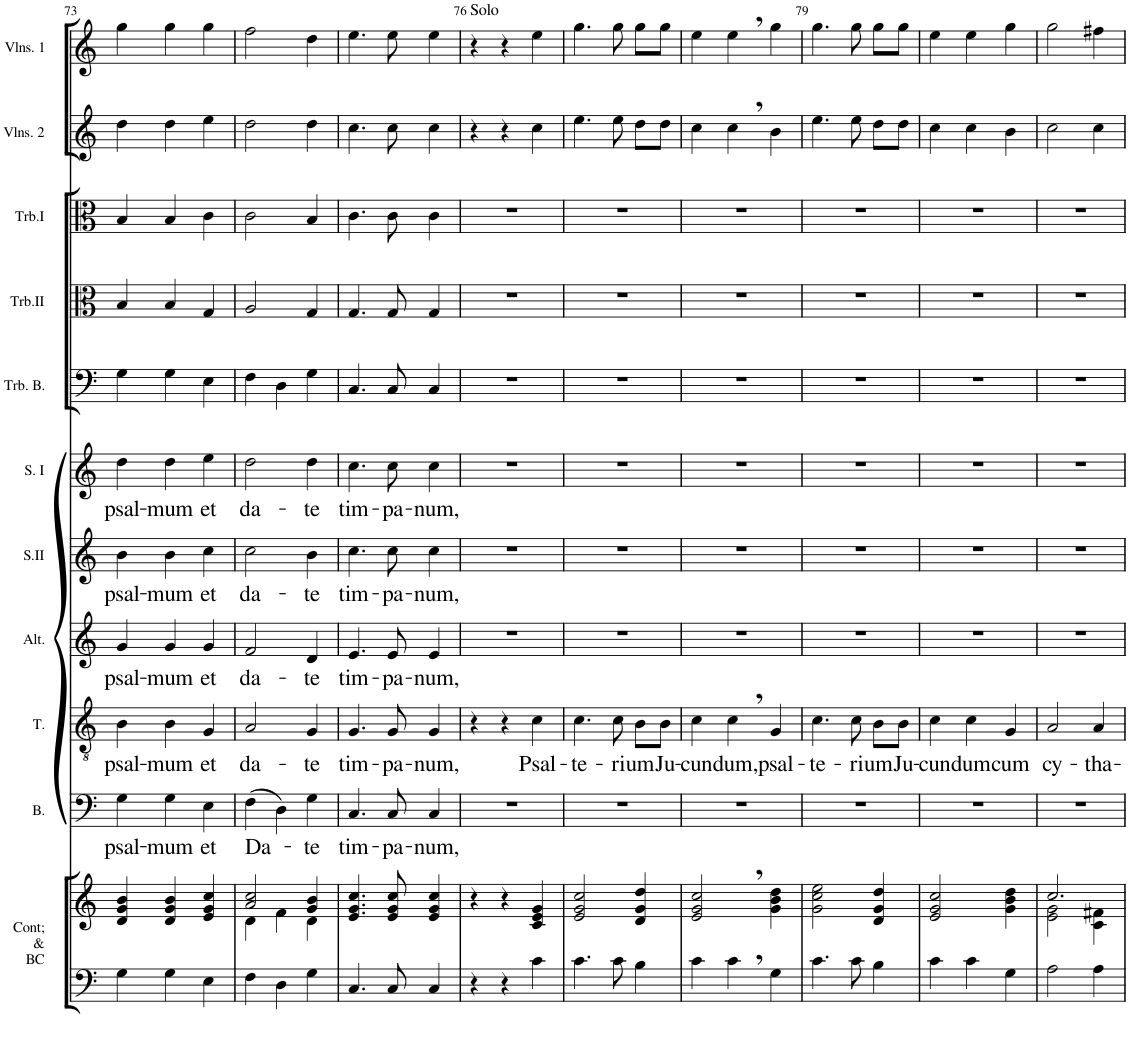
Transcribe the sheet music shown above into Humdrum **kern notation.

**kern	**kern	**kern	**text	**kern	**text	**kern	**text	**kern	**text	**kern	**text	**kern	**kern	**kern	**kern	**kern
*part11	*part11	*part10	*part10	*part9	*part9	*part8	*part8	*part7	*part7	*part6	*part6	*part5	*part4	*part3	*part2	*part1
*staff12	*staff11	*staff10	*staff10	*staff9	*staff9	*staff8	*staff8	*staff7	*staff7	*staff6	*staff6	*staff5	*staff4	*staff3	*staff2	*staff1
*I"Continuo &amp; Basse Continue	*	*I"Basse	*	*I"Ténor	*	*I"Alto	*	*I"Soprano II	*	*I"Soprane I	*	*I"Trombone Basse	*I"Trombone II	*I"Trombone I	*I"Deuxièmes Violons	*I"Premiers Violons
*I'Cont; &amp; BC	*	*I'B.	*	*I'T.	*	*I'Alt.	*	*I'S.II	*	*I'S. I	*	*I'Trb. B.	*I'Trb.II	*I'Trb.I	*I'Vlns. 2	*I'Vlns. 1
!!LO:PB:g=z
*clefF4	*clefG2	*clefF4	*	*clefGv2	*	*clefG2	*	*clefG2	*	*clefG2	*	*clefF4	*clefC3	*clefC3	*clefG2	*clefG2
*k[]	*k[]	*k[]	*	*k[]	*	*k[]	*	*k[]	*	*k[]	*	*k[]	*k[]	*k[]	*k[]	*k[]
*M3/4	*M3/4	*M3/4	*	*M3/4	*	*M3/4	*	*M3/4	*	*M3/4	*	*M3/4	*M3/4	*M3/4	*M3/4	*M3/4
=73	=73	=73	=73	=73	=73	=73	=73	=73	=73	=73	=73	=73	=73	=73	=73	=73
!	!	!	!LO:LY:b	!	!LO:LY:b	!	!LO:LY:b	!	!LO:LY:b	!	!LO:LY:b	!	!	!	!	!
4G\	4d/ 4g/ 4b/	4G\	psal-	4B\	psal-	4g/	psal-	4b\	psal-	4dd\	psal-	4G\	4B/	4B/	4dd\	4gg\
!	!	!	!LO:LY:b	!	!LO:LY:b	!	!LO:LY:b	!	!LO:LY:b	!	!LO:LY:b	!	!	!	!	!
4G\	4d/ 4g/ 4b/	4G\	-mum	4B\	-mum	4g/	-mum	4b\	-mum	4dd\	-mum	4G\	4B/	4B/	4dd\	4gg\
!	!	!	!LO:LY:b	!	!LO:LY:b	!	!LO:LY:b	!	!LO:LY:b	!	!LO:LY:b	!	!	!	!	!
4E\	4e/ 4g/ 4cc/	4E\	et	4G/	et	4g/	et	4cc\	et	4ee\	et	4E\	4G/	4c\	4ee\	4gg\
=74	=74	=74	=74	=74	=74	=74	=74	=74	=74	=74	=74	=74	=74	=74	=74	=74
*	*^	*	*	*	*	*	*	*	*	*	*	*	*	*	*	*
!	!	!	!	!LO:LY:b	!	!LO:LY:b	!	!LO:LY:b	!	!LO:LY:b	!	!LO:LY:b	!	!	!	!	!
4F\	2a/ 2cc/	4d\	(4F\	Da-	2A/	da-	2f/	da-	2cc\	da-	2dd\	da-	4F\	2A/	2c\	2dd\	2ff\
4D\	.	4f\	4D\)	.	.	.	.	.	.	.	.	.	4D\	.	.	.	.
!	!	!	!	!LO:LY:b	!	!LO:LY:b	!	!LO:LY:b	!	!LO:LY:b	!	!LO:LY:b	!	!	!	!	!
4G\	4g/ 4b/	4d\	4G\	-te	4G/	-te	4d/	-te	4b\	-te	4dd\	-te	4G\	4G/	4B/	4dd\	4dd\
=75	=75	=75	=75	=75	=75	=75	=75	=75	=75	=75	=75	=75	=75	=75	=75	=75	=75
!	!	!	!	!LO:LY:b	!	!LO:LY:b	!	!LO:LY:b	!	!LO:LY:b	!	!LO:LY:b	!	!	!	!	!
*	*v	*v	*	*	*	*	*	*	*	*	*	*	*	*	*	*	*
4.C/	4.e/ 4.g/ 4.cc/	4.C/	tim-	4.G/	tim-	4.e/	tim-	4.cc\	tim-	4.cc\	tim-	4.C/	4.G/	4.c\	4.cc\	4.ee\
!	!	!	!LO:LY:b	!	!LO:LY:b	!	!LO:LY:b	!	!LO:LY:b	!	!LO:LY:b	!	!	!	!	!
8C/	8e/ 8g/ 8cc/	8C/	-pa-	8G/	-pa-	8e/	-pa-	8cc\	-pa-	8cc\	-pa-	8C/	8G/	8c\	8cc\	8ee\
!	!	!	!LO:LY:b	!	!LO:LY:b	!	!LO:LY:b	!	!LO:LY:b	!	!LO:LY:b	!	!	!	!	!
4C/	4e/ 4g/ 4cc/	4C/	-num,	4G/	-num,	4e/	-num,	4cc\	-num,	4cc\	-num,	4C/	4G/	4c\	4cc\	4ee\
=76	=76	=76	=76	=76	=76	=76	=76	=76	=76	=76	=76	=76	=76	=76	=76	=76
!	!	!	!	!	!	!	!	!	!	!	!	!	!	!	!	!LO:TX:a:t=Solo
4r	4r	2.r	.	4r	.	2.r	.	2.r	.	2.r	.	2.r	2.r	2.r	4r	4r
4r	4r	.	.	4r	.	.	.	.	.	.	.	.	.	.	4r	4r
!	!	!	!	!	!LO:LY:b	!	!	!	!	!	!	!	!	!	!	!
4c\	4c/ 4e/ 4g/	.	.	4c\	Psal-	.	.	.	.	.	.	.	.	.	4cc\	4ee\
=77	=77	=77	=77	=77	=77	=77	=77	=77	=77	=77	=77	=77	=77	=77	=77	=77
*	*^	*	*	*	*	*	*	*	*	*	*	*	*	*	*	*
!	!	!	!	!	!	!LO:LY:b	!	!	!	!	!	!	!	!	!	!	!
4.c\	2e/ 2g/ 2cc/	2ryy	2.r	.	4.c\	-te-	2.r	.	2.r	.	2.r	.	2.r	2.r	2.r	4.ee\	4.gg\
!	!	!	!	!	!	!LO:LY:b	!	!	!	!	!	!	!	!	!	!	!
8c\	.	.	.	.	8c\	-ri-	.	.	.	.	.	.	.	.	.	8ee\	8gg\
!	!	!	!	!	!	!LO:LY:b	!	!	!	!	!	!	!	!	!	!	!
4B\	4d/ 4g/ 4dd/	4ryy	.	.	8B\L	-um	.	.	.	.	.	.	.	.	.	8dd\L	8gg\L
!	!	!	!	!	!	!LO:LY:b	!	!	!	!	!	!	!	!	!	!	!
.	.	.	.	.	8B\J	Ju-	.	.	.	.	.	.	.	.	.	8dd\J	8gg\J
*	*v	*v	*	*	*	*	*	*	*	*	*	*	*	*	*	*	*
=78	=78	=78	=78	=78	=78	=78	=78	=78	=78	=78	=78	=78	=78	=78	=78	=78
!	!	!	!	!	!LO:LY:b	!	!	!	!	!	!	!	!	!	!	!
4c\	2e/, 2g/, 2cc/,	2.r	.	4c\	-cun-	2.r	.	2.r	.	2.r	.	2.r	2.r	2.r	4cc\	4ee\
!	!	!	!	!	!LO:LY:b	!	!	!	!	!	!	!	!	!	!	!
4c,\	.	.	.	4c,\	-dum,	.	.	.	.	.	.	.	.	.	4cc,\	4ee,\
!	!	!	!	!	!LO:LY:b	!	!	!	!	!	!	!	!	!	!	!
4G\	4g\ 4b\ 4dd\	.	.	4G/	psal-	.	.	.	.	.	.	.	.	.	4b\	4gg\
=79	=79	=79	=79	=79	=79	=79	=79	=79	=79	=79	=79	=79	=79	=79	=79	=79
!	!	!	!	!	!LO:LY:b	!	!	!	!	!	!	!	!	!	!	!
4.c\	2g\ 2cc\ 2ee\	2.r	.	4.c\	-te-	2.r	.	2.r	.	2.r	.	2.r	2.r	2.r	4.ee\	4.gg\
!	!	!	!	!	!LO:LY:b	!	!	!	!	!	!	!	!	!	!	!
8c\	.	.	.	8c\	-ri-	.	.	.	.	.	.	.	.	.	8ee\	8gg\
!	!	!	!	!	!LO:LY:b	!	!	!	!	!	!	!	!	!	!	!
4B\	4d/ 4g/ 4dd/	.	.	8B\L	-um	.	.	.	.	.	.	.	.	.	8dd\L	8gg\L
!	!	!	!	!	!LO:LY:b	!	!	!	!	!	!	!	!	!	!	!
.	.	.	.	8B\J	Ju-	.	.	.	.	.	.	.	.	.	8dd\J	8gg\J
=80	=80	=80	=80	=80	=80	=80	=80	=80	=80	=80	=80	=80	=80	=80	=80	=80
!	!	!	!	!	!LO:LY:b	!	!	!	!	!	!	!	!	!	!	!
4c\	2e/ 2g/ 2cc/	2.r	.	4c\	-cun-	2.r	.	2.r	.	2.r	.	2.r	2.r	2.r	4cc\	4ee\
!	!	!	!	!	!LO:LY:b	!	!	!	!	!	!	!	!	!	!	!
4c\	.	.	.	4c\	-dum	.	.	.	.	.	.	.	.	.	4cc\	4ee\
!	!	!	!	!	!LO:LY:b	!	!	!	!	!	!	!	!	!	!	!
4G\	4g\ 4b\ 4dd\	.	.	4G/	cum	.	.	.	.	.	.	.	.	.	4b\	4gg\
=81	=81	=81	=81	=81	=81	=81	=81	=81	=81	=81	=81	=81	=81	=81	=81	=81
*	*^	*	*	*	*	*	*	*	*	*	*	*	*	*	*	*
!	!	!	!	!	!	!LO:LY:b	!	!	!	!	!	!	!	!	!	!	!
2A\	2.cc/	2e\ 2g\	2.r	.	2A/	cy-	2.r	.	2.r	.	2.r	.	2.r	2.r	2.r	2cc\	2gg\
!	!	!	!	!	!	!LO:LY:b	!	!	!	!	!	!	!	!	!	!	!
4A\	.	4c\ 4f#X\	.	.	4A/	-tha-	.	.	.	.	.	.	.	.	.	4cc\	4ff#X\
*	*v	*v	*	*	*	*	*	*	*	*	*	*	*	*	*	*	*
=	=	=	=	=	=	=	=	=	=	=	=	=	=	=	=	=
*-	*-	*-	*-	*-	*-	*-	*-	*-	*-	*-	*-	*-	*-	*-	*-	*-
